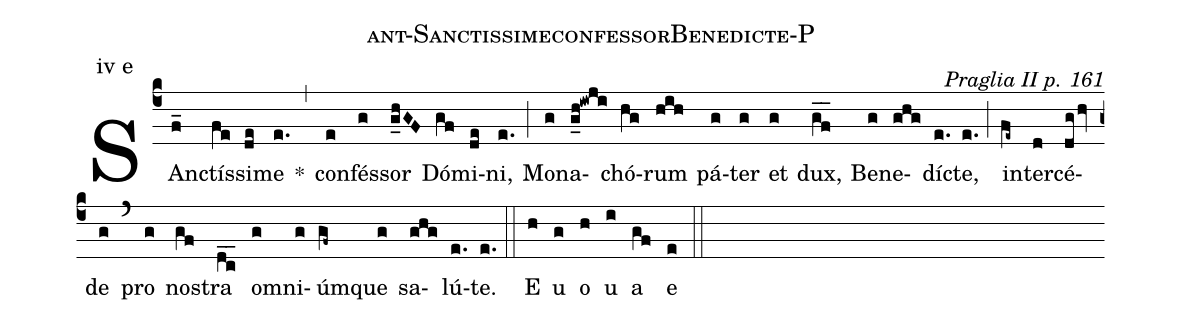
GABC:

name: ant-SanctissimeconfessorBenedicte-P;
commentary: Praglia II p. 161;
annotation: iv e;
%%
(c4) SAnc(f_)tís(fe)si(de)me(e.) *(,) con(e)fés(g)sor(g_hGF) Dó(gf)mi(de)ni,(e.) (;) Mo(g)na(g_h!iwji)chó(hg)rum(hih) pá(g)ter(g) et(g) dux,(g_f_) Be(g)ne(ghg)díc(e.)te,(e.) (;) in(fe~)ter(d)cé(dg/hv)de(g) (`) pro(g) nos(gf)tra(d_c_) om(g)ni(g)úm(gf~)que(g) sa(ghg)lú(e.)te.(e.) (::) E(h) u(g) o(h) u(i) a(gf) e(e) (::)
